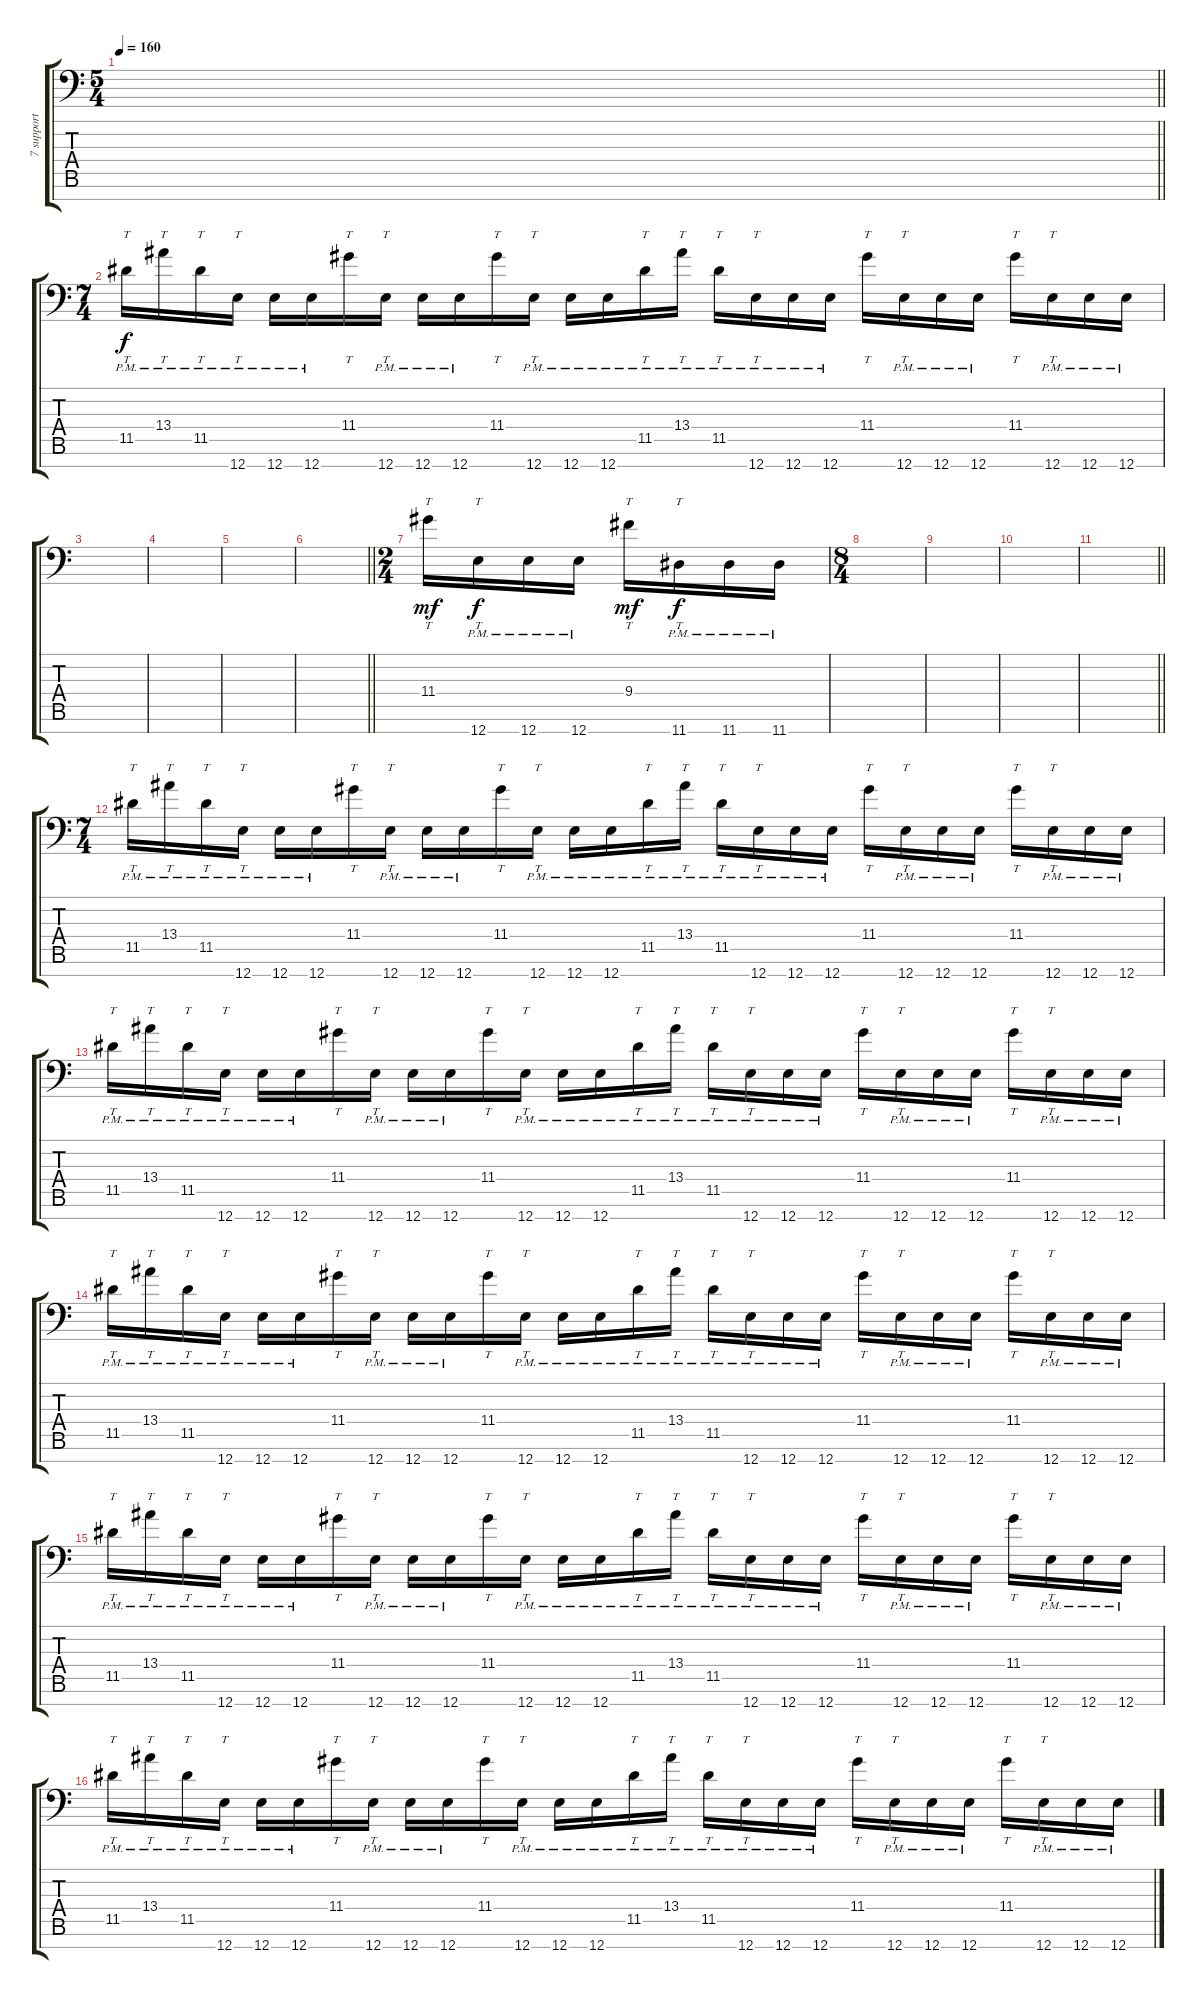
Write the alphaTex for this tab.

\track ("7 support" "7 support") {instrument overdrivenguitar}
\staff {score tabs}
\tuning (B3 G3 D3 A2 E2 B1 E1) {hide}
\ts (5 4)
\tempo 160
\clef f4
\barLineRight lightlight
\ks c
|
\ts (7 4)
\section ("" "")
11.5{pm}.16{tt} 13.4{pm}.16{tt} 11.5{pm}.16{tt} 12.7{pm}.16{tt} 12.7{pm}.16 12.7{pm}.16 11.4.16{tt} 12.7{pm}.16{tt} 12.7{pm}.16 12.7{pm}.16 11.4.16{tt} 12.7{pm}.16{tt} 12.7{pm}.16 12.7{pm}.16 11.5{pm}.16{tt} 13.4{pm}.16{tt} 11.5{pm}.16{tt} 12.7{pm}.16{tt} 12.7{pm}.16 12.7{pm}.16 11.4.16{tt} 12.7{pm}.16{tt} 12.7{pm}.16 12.7{pm}.16 11.4.16{tt} 12.7{pm}.16{tt} 12.7{pm}.16 12.7{pm}.16 |
|
|
|
\barLineRight lightlight
|
\ts (2 4)
\section ("" "")
11.4.16{tt dy mf volume 16 balance 3} 12.7{pm}.16{tt dy f} 12.7{pm}.16 12.7{pm}.16 9.4.16{tt dy mf} 11.7{pm}.16{tt dy f} 11.7{pm}.16 11.7{pm}.16 |
\ts (8 4)
|
|
|
\barLineRight lightlight
|
\ts (7 4)
\section ("" "")
11.5{pm}.16{tt volume 12 instrument electricguitarjazz} 13.4{pm}.16{tt} 11.5{pm}.16{tt} 12.7{pm}.16{tt} 12.7{pm}.16 12.7{pm}.16 11.4.16{tt} 12.7{pm}.16{tt} 12.7{pm}.16 12.7{pm}.16 11.4.16{tt} 12.7{pm}.16{tt} 12.7{pm}.16 12.7{pm}.16 11.5{pm}.16{tt} 13.4{pm}.16{tt} 11.5{pm}.16{tt} 12.7{pm}.16{tt} 12.7{pm}.16 12.7{pm}.16 11.4.16{tt} 12.7{pm}.16{tt} 12.7{pm}.16 12.7{pm}.16 11.4.16{tt} 12.7{pm}.16{tt} 12.7{pm}.16 12.7{pm}.16 |
11.5{pm}.16{tt} 13.4{pm}.16{tt} 11.5{pm}.16{tt} 12.7{pm}.16{tt} 12.7{pm}.16 12.7{pm}.16 11.4.16{tt} 12.7{pm}.16{tt} 12.7{pm}.16 12.7{pm}.16 11.4.16{tt} 12.7{pm}.16{tt} 12.7{pm}.16 12.7{pm}.16 11.5{pm}.16{tt} 13.4{pm}.16{tt} 11.5{pm}.16{tt} 12.7{pm}.16{tt} 12.7{pm}.16 12.7{pm}.16 11.4.16{tt} 12.7{pm}.16{tt} 12.7{pm}.16 12.7{pm}.16 11.4.16{tt} 12.7{pm}.16{tt} 12.7{pm}.16 12.7{pm}.16 |
11.5{pm}.16{tt} 13.4{pm}.16{tt} 11.5{pm}.16{tt} 12.7{pm}.16{tt} 12.7{pm}.16 12.7{pm}.16 11.4.16{tt} 12.7{pm}.16{tt} 12.7{pm}.16 12.7{pm}.16 11.4.16{tt} 12.7{pm}.16{tt} 12.7{pm}.16 12.7{pm}.16 11.5{pm}.16{tt} 13.4{pm}.16{tt} 11.5{pm}.16{tt} 12.7{pm}.16{tt} 12.7{pm}.16 12.7{pm}.16 11.4.16{tt} 12.7{pm}.16{tt} 12.7{pm}.16 12.7{pm}.16 11.4.16{tt} 12.7{pm}.16{tt} 12.7{pm}.16 12.7{pm}.16 |
11.5{pm}.16{tt} 13.4{pm}.16{tt} 11.5{pm}.16{tt} 12.7{pm}.16{tt} 12.7{pm}.16 12.7{pm}.16 11.4.16{tt} 12.7{pm}.16{tt} 12.7{pm}.16 12.7{pm}.16 11.4.16{tt} 12.7{pm}.16{tt} 12.7{pm}.16 12.7{pm}.16 11.5{pm}.16{tt} 13.4{pm}.16{tt} 11.5{pm}.16{tt} 12.7{pm}.16{tt} 12.7{pm}.16 12.7{pm}.16 11.4.16{tt} 12.7{pm}.16{tt} 12.7{pm}.16 12.7{pm}.16 11.4.16{tt} 12.7{pm}.16{tt} 12.7{pm}.16 12.7{pm}.16 |
11.5{pm}.16{tt} 13.4{pm}.16{tt} 11.5{pm}.16{tt} 12.7{pm}.16{tt} 12.7{pm}.16 12.7{pm}.16 11.4.16{tt} 12.7{pm}.16{tt} 12.7{pm}.16 12.7{pm}.16 11.4.16{tt} 12.7{pm}.16{tt} 12.7{pm}.16 12.7{pm}.16 11.5{pm}.16{tt} 13.4{pm}.16{tt} 11.5{pm}.16{tt} 12.7{pm}.16{tt} 12.7{pm}.16 12.7{pm}.16 11.4.16{tt} 12.7{pm}.16{tt} 12.7{pm}.16 12.7{pm}.16 11.4.16{tt} 12.7{pm}.16{tt} 12.7{pm}.16 12.7{pm}.16
